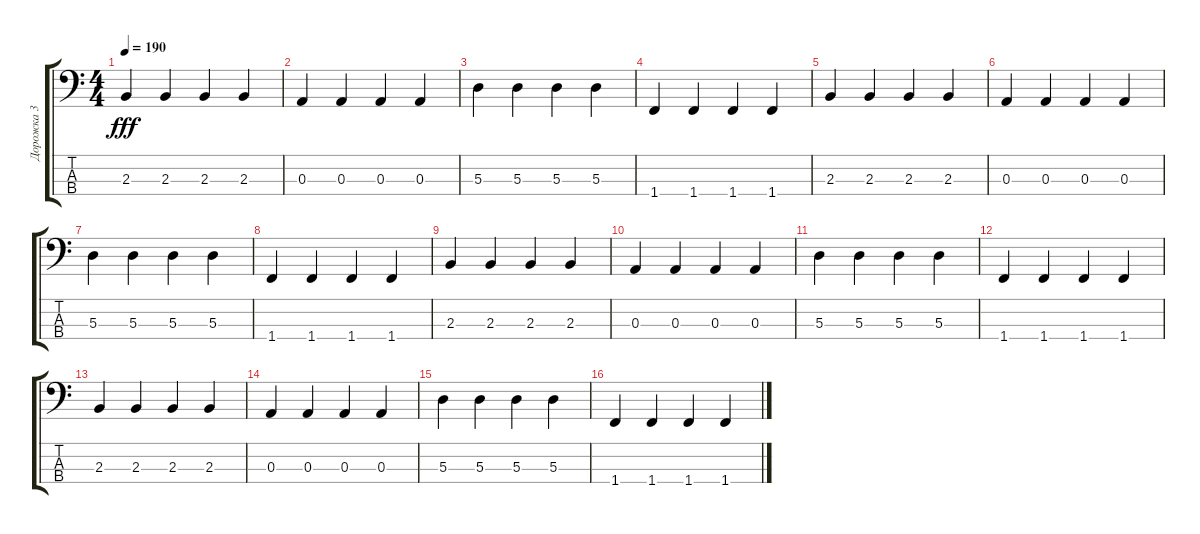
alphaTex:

\track ("Дорожка 3" "Дорожка 3") {instrument electricbassfinger}
\staff {score tabs}
\tuning (G2 D2 A1 E1) {hide}
\ts (4 4)
\tempo 190
\clef f4
\ks c
2.3.4{dy fff} 2.3.4 2.3.4 2.3.4 |
0.3.4 0.3.4 0.3.4 0.3.4 |
5.3.4 5.3.4 5.3.4 5.3.4 |
1.4.4 1.4.4 1.4.4 1.4.4 |
2.3.4 2.3.4 2.3.4 2.3.4 |
0.3.4 0.3.4 0.3.4 0.3.4 |
5.3.4 5.3.4 5.3.4 5.3.4 |
1.4.4 1.4.4 1.4.4 1.4.4 |
2.3.4 2.3.4 2.3.4 2.3.4 |
0.3.4 0.3.4 0.3.4 0.3.4 |
5.3.4 5.3.4 5.3.4 5.3.4 |
1.4.4 1.4.4 1.4.4 1.4.4 |
2.3.4 2.3.4 2.3.4 2.3.4 |
0.3.4 0.3.4 0.3.4 0.3.4 |
5.3.4 5.3.4 5.3.4 5.3.4 |
1.4.4 1.4.4 1.4.4 1.4.4
